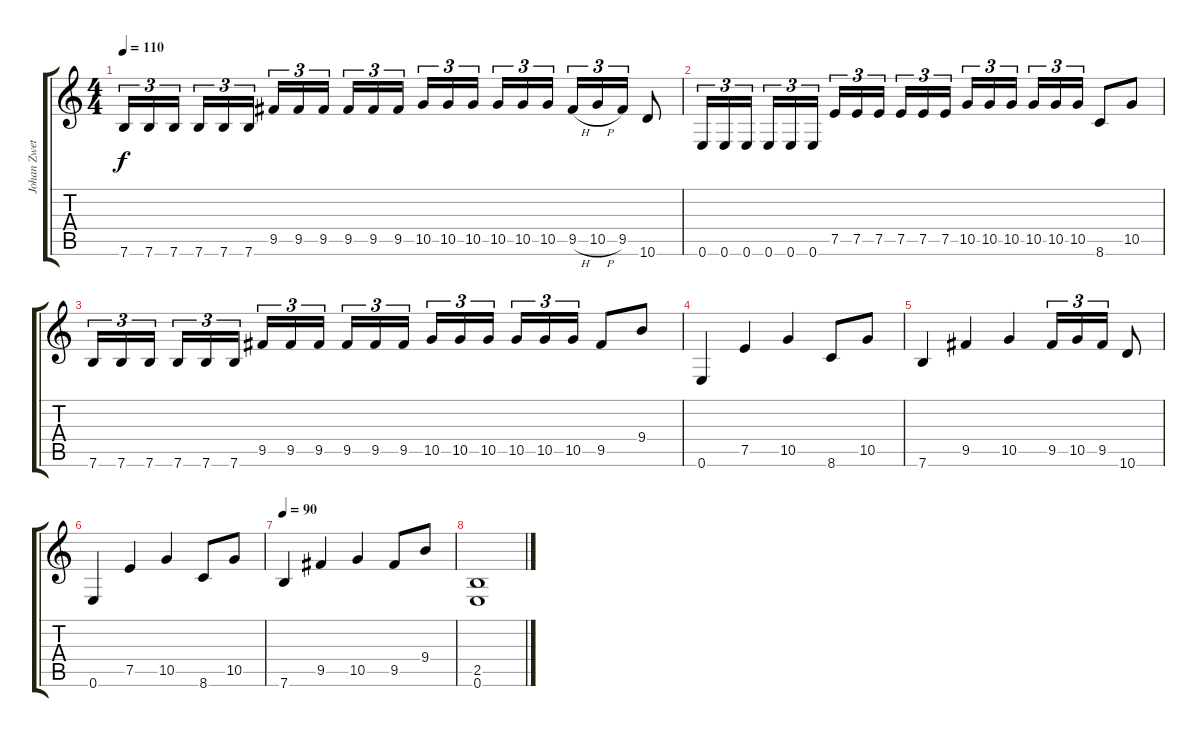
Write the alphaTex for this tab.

\track ("Johan Zwetsloot" "Johan Zwet") {instrument overdrivenguitar}
\staff {score tabs}
\tuning (E4 B3 G3 D3 A2 E2) {hide}
\ts (4 4)
\tempo 110
\clef g2
\ks c
7.6.16{tu (3 2) dy f} 7.6.16{tu (3 2)} 7.6.16{tu (3 2)} 7.6.16{tu (3 2)} 7.6.16{tu (3 2)} 7.6.16{tu (3 2)} 9.5.16{tu (3 2)} 9.5.16{tu (3 2)} 9.5.16{tu (3 2)} 9.5.16{tu (3 2)} 9.5.16{tu (3 2)} 9.5.16{tu (3 2)} 10.5.16{tu (3 2)} 10.5.16{tu (3 2)} 10.5.16{tu (3 2)} 10.5.16{tu (3 2)} 10.5.16{tu (3 2)} 10.5.16{tu (3 2)} 9.5{h}.16{tu (3 2)} 10.5{h}.16{tu (3 2)} 9.5.16{tu (3 2)} 10.6.8 |
0.6.16{tu (3 2)} 0.6.16{tu (3 2)} 0.6.16{tu (3 2)} 0.6.16{tu (3 2)} 0.6.16{tu (3 2)} 0.6.16{tu (3 2)} 7.5.16{tu (3 2)} 7.5.16{tu (3 2)} 7.5.16{tu (3 2)} 7.5.16{tu (3 2)} 7.5.16{tu (3 2)} 7.5.16{tu (3 2)} 10.5.16{tu (3 2)} 10.5.16{tu (3 2)} 10.5.16{tu (3 2)} 10.5.16{tu (3 2)} 10.5.16{tu (3 2)} 10.5.16{tu (3 2)} 8.6.8 10.5.8 |
7.6.16{tu (3 2)} 7.6.16{tu (3 2)} 7.6.16{tu (3 2)} 7.6.16{tu (3 2)} 7.6.16{tu (3 2)} 7.6.16{tu (3 2)} 9.5.16{tu (3 2)} 9.5.16{tu (3 2)} 9.5.16{tu (3 2)} 9.5.16{tu (3 2)} 9.5.16{tu (3 2)} 9.5.16{tu (3 2)} 10.5.16{tu (3 2)} 10.5.16{tu (3 2)} 10.5.16{tu (3 2)} 10.5.16{tu (3 2)} 10.5.16{tu (3 2)} 10.5.16{tu (3 2)} 9.5.8 9.4.8 |
0.6.4{volume 14} 7.5.4 10.5.4 8.6.8 10.5.8 |
7.6.4 9.5.4 10.5.4 9.5.16{tu (3 2)} 10.5.16{tu (3 2)} 9.5.16{tu (3 2)} 10.6.8 |
0.6.4 7.5.4 10.5.4 8.6.8 10.5.8 |
\tempo 90
7.6.4 9.5.4 10.5.4 9.5.8 9.4.8 |
(2.5 0.6).1
